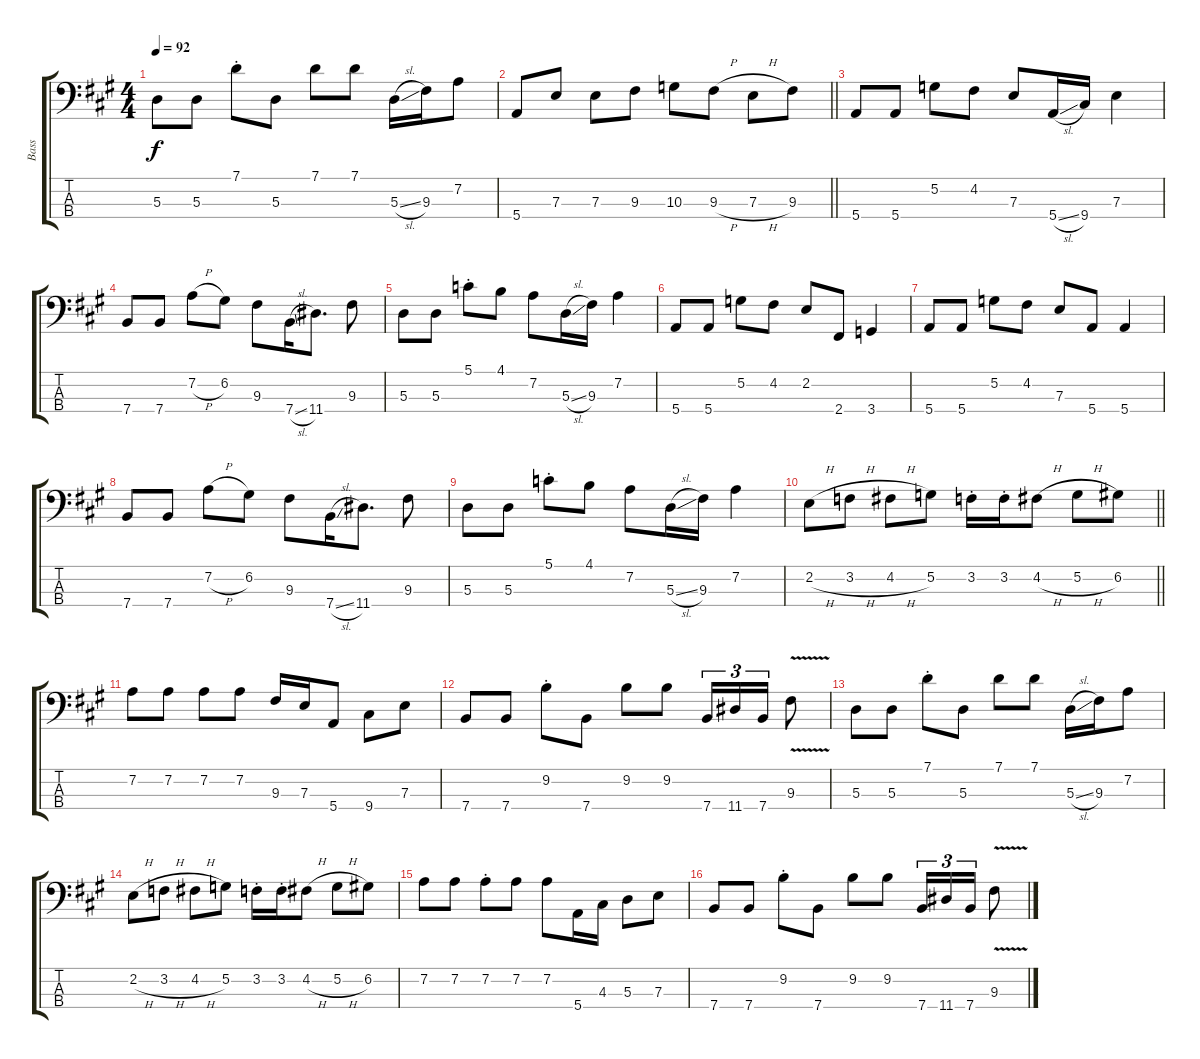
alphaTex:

\track ("Bass" "Bass") {instrument electricbassfinger}
\staff {score tabs}
\tuning (G2 D2 A1 E1) {hide}
\ts (4 4)
\tempo 92
\clef f4
\ks a
5.3.8{dy f} 5.3.8 7.1{st}.8 5.3.8 7.1.8 7.1.8 5.3{sl}.16 9.3.16 7.2.8 |
\barLineRight lightlight
5.4.8 7.3.8 7.3.8 9.3.8 10.3.8 9.3{h}.8 7.3{h}.8 9.3.8 |
5.4.8 5.4.8 5.2.8 4.2.8 7.3.8 5.4{sl}.16 9.4.16 7.3.4 |
7.4.8 7.4.8 7.2{h}.8 6.2.8 9.3.8 7.4{sl}.16 11.4.8{d} 9.3.8 |
5.3.8 5.3.8 5.1{st}.8 4.1.8 7.2.8 5.3{sl}.16 9.3.16 7.2.4 |
5.4.8 5.4.8 5.2.8 4.2.8 2.2.8 2.4.8 3.4.4 |
5.4.8 5.4.8 5.2.8 4.2.8 7.3.8 5.4.8 5.4.4 |
7.4.8 7.4.8 7.2{h}.8 6.2.8 9.3.8 7.4{sl}.16 11.4.8{d} 9.3.8 |
5.3.8 5.3.8 5.1{st}.8 4.1.8 7.2.8 5.3{sl}.16 9.3.16 7.2.4 |
\barLineRight lightlight
2.2{h}.8 3.2{h}.8 4.2{h}.8 5.2.8 3.2{st}.16 3.2{st}.16 4.2{h}.8 5.2{h}.8 6.2.8 |
7.2.8 7.2.8 7.2.8 7.2.8 9.3.16 7.3.16 5.4.8 9.4.8 7.3.8 |
7.4.8 7.4.8 9.2{st}.8 7.4.8 9.2.8 9.2.8 7.4.16{tu (3 2)} 11.4.16{tu (3 2)} 7.4.16{tu (3 2)} 9.3{v}.8 |
5.3.8 5.3.8 7.1{st}.8 5.3.8 7.1.8 7.1.8 5.3{sl}.16 9.3.16 7.2.8 |
2.2{h}.8 3.2{h}.8 4.2{h}.8 5.2.8 3.2{st}.16 3.2{st}.16 4.2{h}.8 5.2{h}.8 6.2.8 |
7.2.8 7.2.8 7.2{st}.8 7.2.8 7.2.8 5.4.16 4.3.16 5.3.8 7.3.8 |
7.4.8 7.4.8 9.2{st}.8 7.4.8 9.2.8 9.2.8 7.4.16{tu (3 2)} 11.4.16{tu (3 2)} 7.4.16{tu (3 2)} 9.3{v}.8
